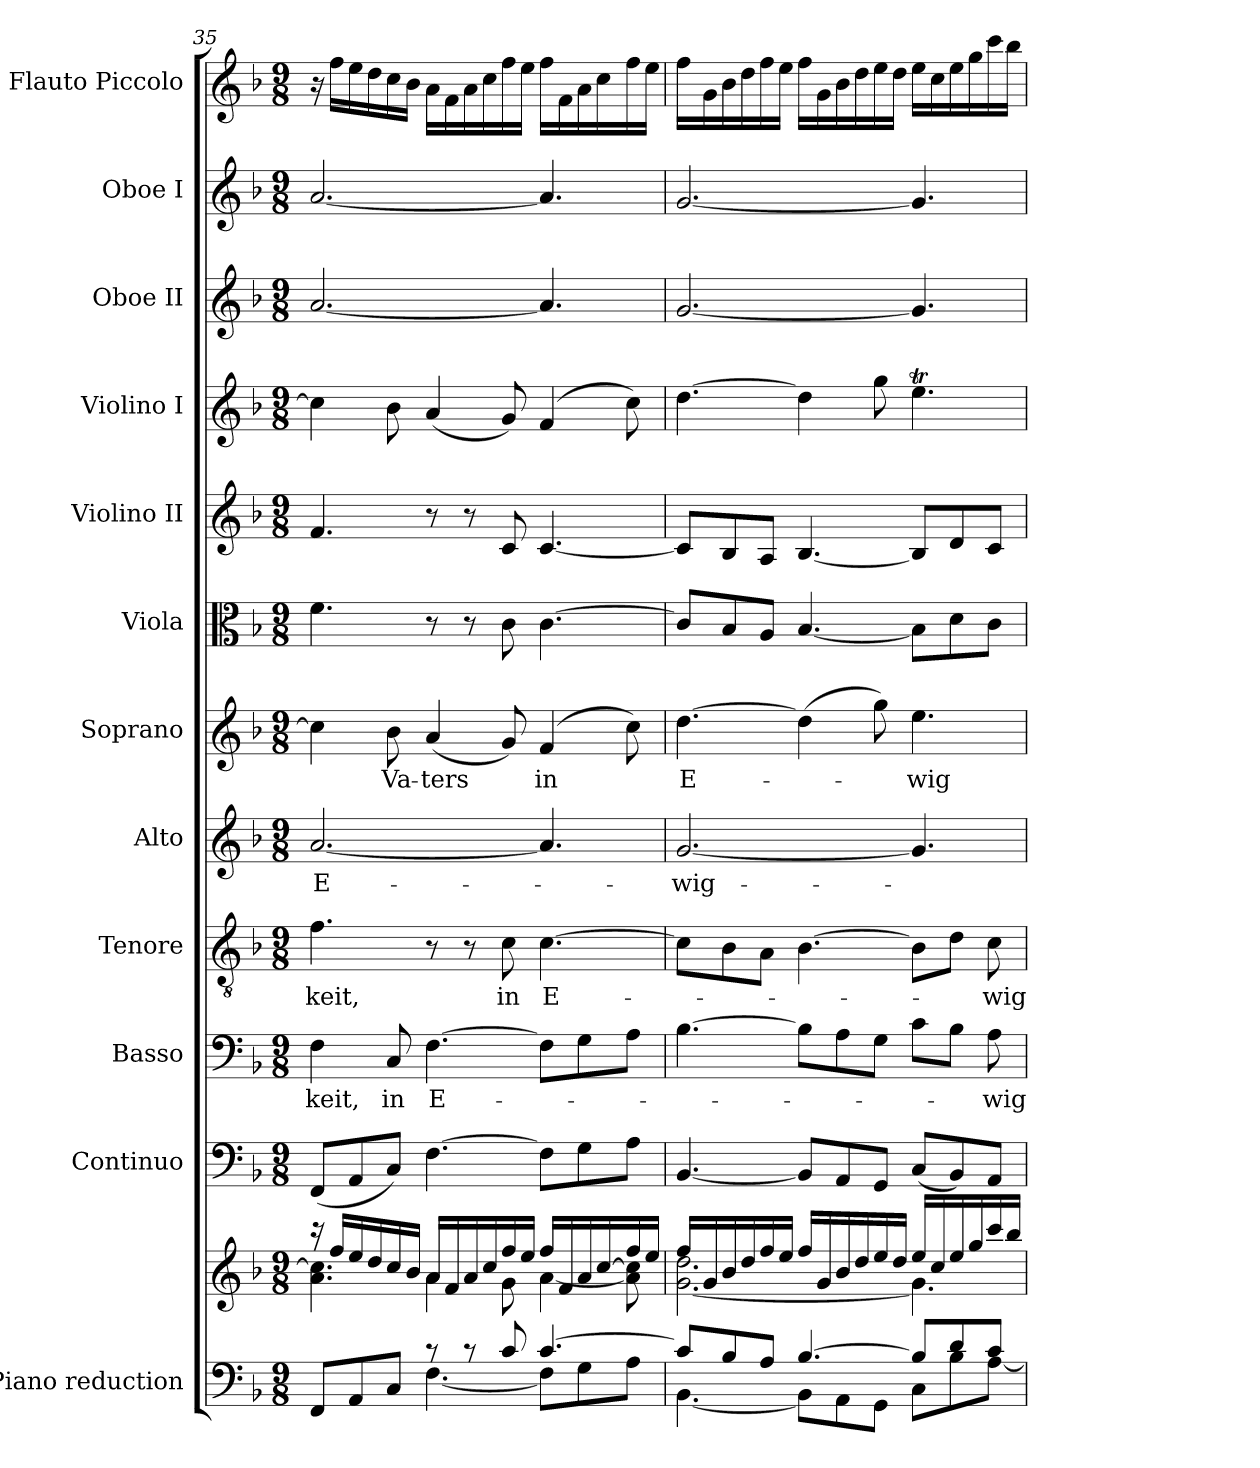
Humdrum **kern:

**kern	**kern	**kern	**kern	**text	**kern	**text	**kern	**text	**kern	**text	**kern	**kern	**kern	**kern	**kern	**kern
*part12	*part12	*part11	*part10	*part10	*part9	*part9	*part8	*part8	*part7	*part7	*part6	*part5	*part4	*part3	*part2	*part1
*staff13	*staff12	*staff11	*staff10	*staff10	*staff9	*staff9	*staff8	*staff8	*staff7	*staff7	*staff6	*staff5	*staff4	*staff3	*staff2	*staff1
*I"Piano reduction	*	*I"Continuo	*I"Basso	*	*I"Tenore	*	*I"Alto	*	*I"Soprano	*	*I"Viola	*I"Violino II	*I"Violino I	*I"Oboe II	*I"Oboe I	*I"Flauto Piccolo
*I'Pno	*	*	*	*	*	*	*	*	*	*	*	*	*	*I'Ob	*I'Ob	*I'Picc
!!LO:PB:g=z
*clefF4	*clefG2	*clefF4	*clefF4	*	*clefGv2	*	*clefG2	*	*clefG2	*	*clefC3	*clefG2	*clefG2	*clefG2	*clefG2	*clefG2
*	*	*	*	*	*	*	*	*	*	*	*	*	*	*	*	*ITrd-7c-12
*k[b-]	*k[b-]	*k[b-]	*k[b-]	*	*k[b-]	*	*k[b-]	*	*k[b-]	*	*k[b-]	*k[b-]	*k[b-]	*k[b-]	*k[b-]	*k[b-]
*M9/8	*M9/8	*M9/8	*M9/8	*	*M9/8	*	*M9/8	*	*M9/8	*	*M9/8	*M9/8	*M9/8	*M9/8	*M9/8	*M9/8
=35	=35	=35	=35	=35	=35	=35	=35	=35	=35	=35	=35	=35	=35	=35	=35	=35
*^	*^	*	*	*	*	*	*	*	*	*	*	*	*	*	*	*
!	!	!	!	!	!	!LO:LY:b	!	!LO:LY:b	!	!LO:LY:b	!	!	!	!	!	!	!	!
8FF/L	4.ryy	16r	4.a\ 4.cc\]	(8FF/L	4F\	-keit,	4.f\	-keit,	[2.a/	E-	4cc\]	.	4.f\	4.f/	4cc\]	[2.a/	[2.a/	16r
.	.	16ff/LL	.	.	.	.	.	.	.	.	.	.	.	.	.	.	.	16fff\LL
8AA/	.	16ee/	.	8AA/	.	.	.	.	.	.	.	.	.	.	.	.	.	16eee\
.	.	16dd/	.	.	.	.	.	.	.	.	.	.	.	.	.	.	.	16ddd\
!	!	!	!	!	!	!LO:LY:b	!	!	!	!	!	!LO:LY:b	!	!	!	!	!	!
8C/J	.	16cc/	.	8C/J)	8C/	in	.	.	.	.	8b-\	Va-	.	.	8b-\	.	.	16ccc\
.	.	16b-/JJ	.	.	.	.	.	.	.	.	.	.	.	.	.	.	.	16bb-\JJ
!	!	!	!	!	!	!LO:LY:b	!	!	!	!	!	!LO:LY:b	!	!	!	!	!	!
8r	[4.F\	16a/LL	4a\	[4.F\	[4.F\	E-	8r	.	.	.	(4a/	-ters	8r	8r	(4a/	.	.	16aa\LL
.	.	16f/	.	.	.	.	.	.	.	.	.	.	.	.	.	.	.	16ff\
8r	.	16a/	.	.	.	.	8r	.	.	.	.	.	8r	8r	.	.	.	16aa\
.	.	16cc/	.	.	.	.	.	.	.	.	.	.	.	.	.	.	.	16ccc\
!	!	!	!	!	!	!	!	!LO:LY:b	!	!	!	!	!	!	!	!	!	!
8c/	.	16ff/	8g\	.	.	.	8c\	in	.	.	8g/)	.	8c\	8c/	8g/)	.	.	16fff\
.	.	16ee/JJ	.	.	.	.	.	.	.	.	.	.	.	.	.	.	.	16eee\JJ
!	!	!	!	!	!	!	!	!LO:LY:b	!	!	!	!LO:LY:b	!	!	!	!	!	!
[4.c/	8F\L]	16ff/LL	[4a\	8F\L]	8F\L]	.	[4.c\	E-	4.a/]	.	(4f/	in	[4.c\	[4.c/	(4f/	4.a/]	4.a/]	16fff\LL
.	.	16f/	.	.	.	.	.	.	.	.	.	.	.	.	.	.	.	16ff\
.	8G\	16a/	.	8G\	8G\	.	.	.	.	.	.	.	.	.	.	.	.	16aa\
.	.	[<16cc/	.	.	.	.	.	.	.	.	.	.	.	.	.	.	.	16ccc\
.	8A\J	16ff/	8a\] 8cc\]	8A\J	8A\J	.	.	.	.	.	8cc\)	.	.	.	8cc\)	.	.	16fff\
.	.	16ee/JJ	.	.	.	.	.	.	.	.	.	.	.	.	.	.	.	16eee\JJ
=36	=36	=36	=36	=36	=36	=36	=36	=36	=36	=36	=36	=36	=36	=36	=36	=36	=36	=36
!	!	!	!	!	!	!	!	!	!	!LO:LY:b	!	!LO:LY:b	!	!	!	!	!	!
8c/L]	[4.BB-\	16ff/LL	[2.g\ 2.dd\	[4.BB-/	[4.B-\	.	8c\L]	.	[2.g/	-wig-	[4.dd\	E-	8c/L]	8c/L]	[4.dd\	[2.g/	[2.g/	16fff\LL
.	.	16g/	.	.	.	.	.	.	.	.	.	.	.	.	.	.	.	16gg\
8B-/	.	16b-/	.	.	.	.	8B-\	.	.	.	.	.	8B-/	8B-/	.	.	.	16bb-\
.	.	16dd/	.	.	.	.	.	.	.	.	.	.	.	.	.	.	.	16ddd\
8A/J	.	16ff/	.	.	.	.	8A\J	.	.	.	.	.	8A/J	8A/J	.	.	.	16fff\
.	.	16ee/JJ	.	.	.	.	.	.	.	.	.	.	.	.	.	.	.	16eee\JJ
[4.B-/	8BB-\L]	16ff/LL	.	8BB-/L]	8B-\L]	.	[4.B-\	.	.	.	(4dd\]	.	[4.B-/	[4.B-/	4dd\]	.	.	16fff\LL
.	.	16g/	.	.	.	.	.	.	.	.	.	.	.	.	.	.	.	16gg\
.	8AA\	16b-/	.	8AA/	8A\	.	.	.	.	.	.	.	.	.	.	.	.	16bb-\
.	.	16dd/	.	.	.	.	.	.	.	.	.	.	.	.	.	.	.	16ddd\
.	8GG\J	16ee/	.	8GG/J	8G\J	.	.	.	.	.	8gg\)	.	.	.	8gg\	.	.	16eee\
.	.	16dd/JJ	.	.	.	.	.	.	.	.	.	.	.	.	.	.	.	16ddd\JJ
!	!	!	!	!	!	!	!	!	!	!	!	!LO:LY:b	!	!	!	!	!	!
8B-/L]	8C\L	16ee/LL	4.g\]	(8C/L	8c\L	.	8B-\L]	.	4.g/]	.	4.ee\	wig-	8B-\L]	8B-/L]	4.eet\	4.g/]	4.g/]	16eee\LL
.	.	16cc/	.	.	.	.	.	.	.	.	.	.	.	.	.	.	.	16ccc\
8d/	8B-\	16ee/	.	8BB-/)	8B-\J	.	8d\J	.	.	.	.	.	8d\	8d/	.	.	.	16eee\
.	.	16gg/	.	.	.	.	.	.	.	.	.	.	.	.	.	.	.	16ggg\
!	!	!	!	!	!	!LO:LY:b	!	!LO:LY:b	!	!	!	!	!	!	!	!	!	!
8c/J	[8A\J	16ccc/	.	8AA/J	8A\	-wig-	8c\	-wig-	.	.	.	.	8c\J	8c/J	.	.	.	16cccc\
.	.	16bb-/JJ	.	.	.	.	.	.	.	.	.	.	.	.	.	.	.	16bbb-\JJ
*v	*v	*	*	*	*	*	*	*	*	*	*	*	*	*	*	*	*	*
*	*v	*v	*	*	*	*	*	*	*	*	*	*	*	*	*	*	*
=	=	=	=	=	=	=	=	=	=	=	=	=	=	=	=	=
*-	*-	*-	*-	*-	*-	*-	*-	*-	*-	*-	*-	*-	*-	*-	*-	*-
